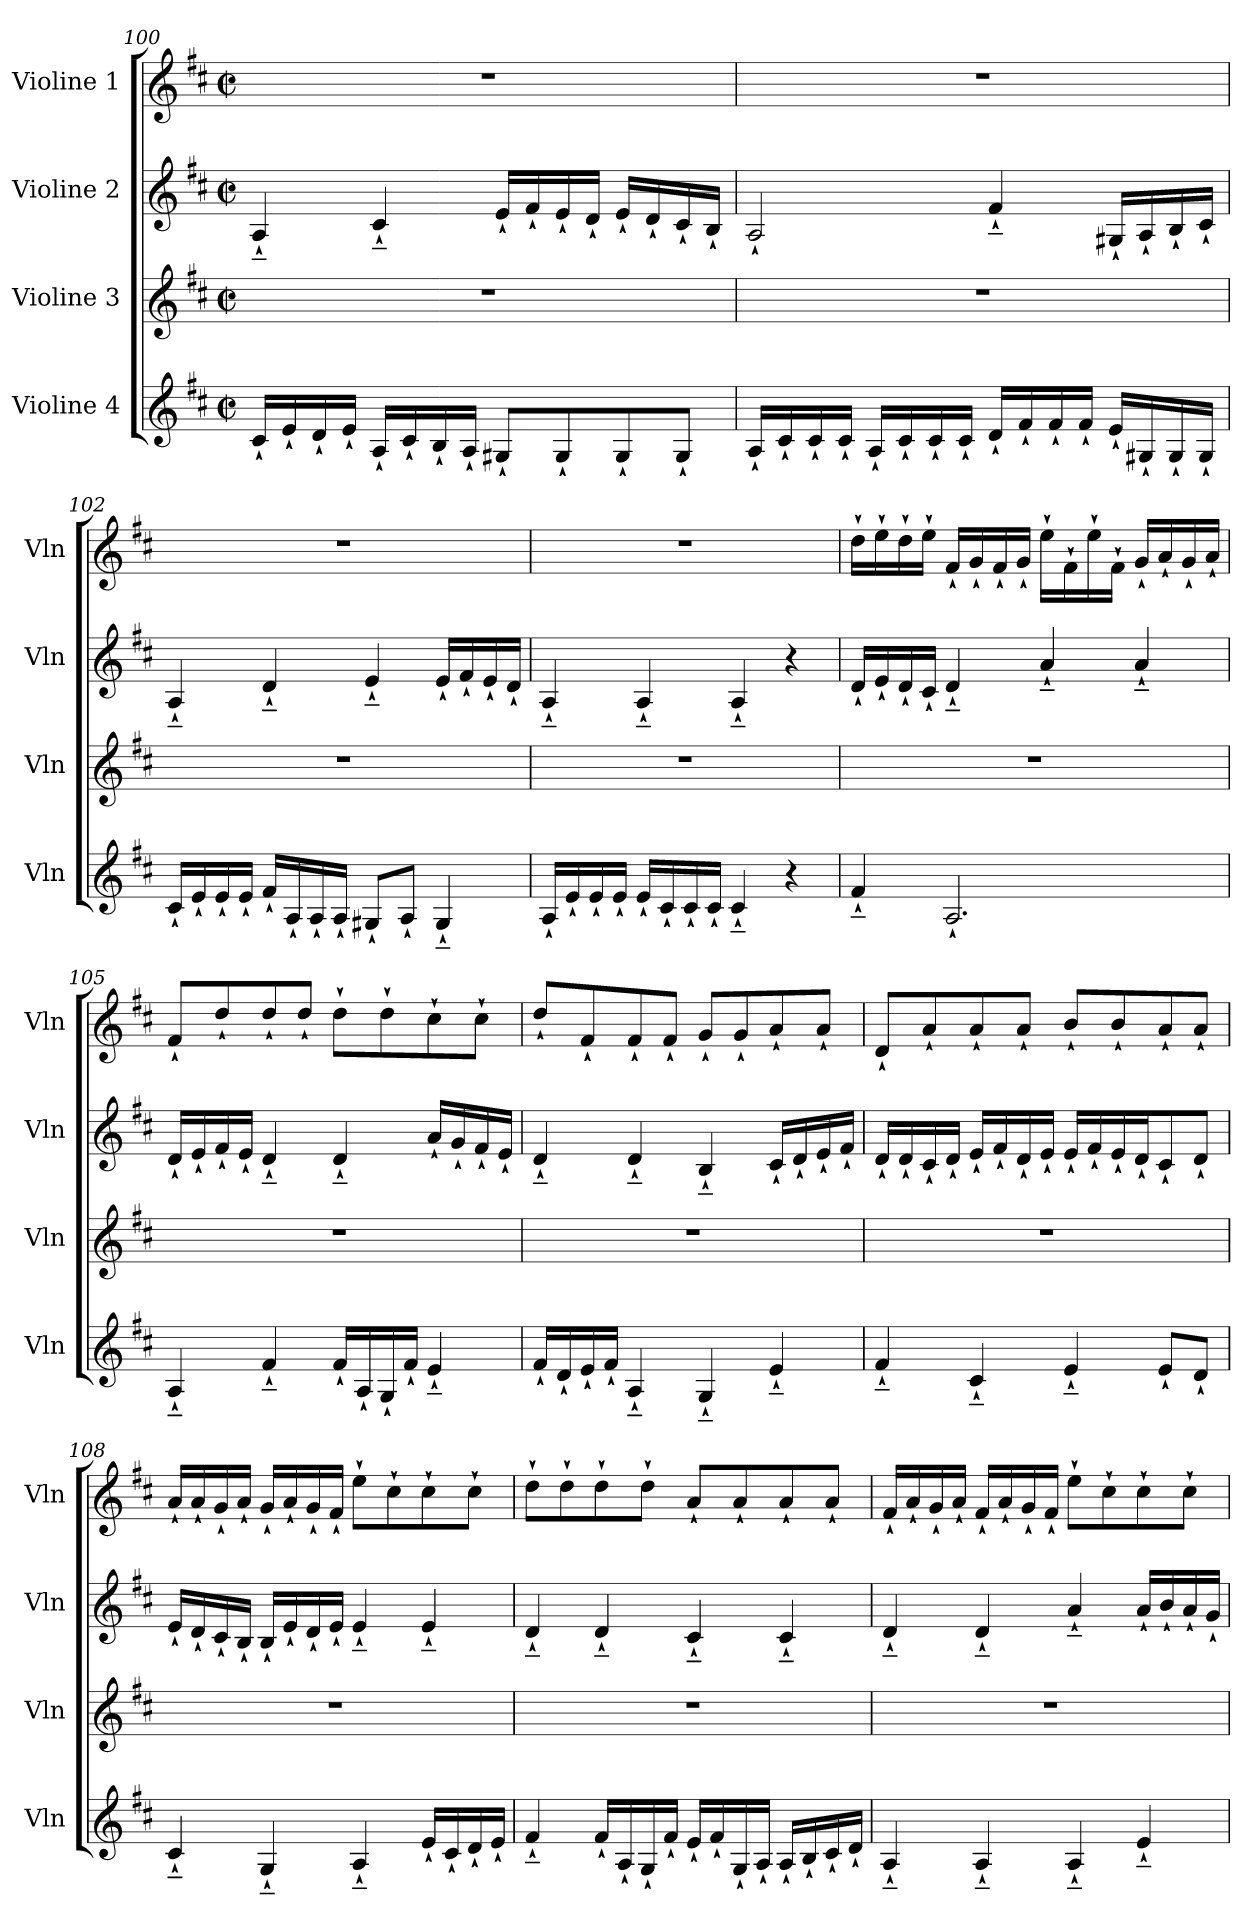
**kern	**kern	**kern	**kern
*part4	*part3	*part2	*part1
*staff4	*staff3	*staff2	*staff1
*I"Violine 4	*I"Violine 3	*I"Violine 2	*I"Violine 1
*I'Vln	*I'Vln	*I'Vln	*I'Vln
!!LO:PB:g=z
*clefG2	*clefG2	*clefG2	*clefG2
*k[f#c#]	*k[f#c#]	*k[f#c#]	*k[f#c#]
*D:	*D:	*D:	*D:
*M2/2	*M2/2	*M2/2	*M2/2
*met(c|)	*met(c|)	*met(c|)	*met(c|)
=100	=100	=100	=100
16c#`/LL	1r	4A~`/	1r
16e`/	.	.	.
16d`/	.	.	.
16e`/JJ	.	.	.
16A`/LL	.	4c#~`/	.
16c#`/	.	.	.
16B`/	.	.	.
16A`/JJ	.	.	.
8G#X`/L	.	16e`/LL	.
.	.	16f#`/	.
8G#`/	.	16e`/	.
.	.	16d`/JJ	.
8G#`/	.	16e`/LL	.
.	.	16d`/	.
8G#`/J	.	16c#`/	.
.	.	16B`/JJ	.
=101	=101	=101	=101
16A`/LL	1r	2A`/	1r
16c#`/	.	.	.
16c#`/	.	.	.
16c#`/JJ	.	.	.
16A`/LL	.	.	.
16c#`/	.	.	.
16c#`/	.	.	.
16c#`/JJ	.	.	.
16d`/LL	.	4f#~`/	.
16f#`/	.	.	.
16f#`/	.	.	.
16f#`/JJ	.	.	.
16e`/LL	.	16G#X`/LL	.
16G#X`/	.	16A`/	.
16G#`/	.	16B`/	.
16G#`/JJ	.	16c#`/JJ	.
!!LO:LB:g=z
=102	=102	=102	=102
16c#`/LL	1r	4A~`/	1r
16e`/	.	.	.
16e`/	.	.	.
16e`/JJ	.	.	.
16f#`/LL	.	4d~`/	.
16A`/	.	.	.
16A`/	.	.	.
16A`/JJ	.	.	.
8G#X`/L	.	4e~`/	.
8A`/J	.	.	.
4G#~`/	.	16e`/LL	.
.	.	16f#`/	.
.	.	16e`/	.
.	.	16d`/JJ	.
=103	=103	=103	=103
16A`/LL	1r	4A~`/	1r
16e`/	.	.	.
16e`/	.	.	.
16e`/JJ	.	.	.
16e`/LL	.	4A~`/	.
16c#`/	.	.	.
16c#`/	.	.	.
16c#`/JJ	.	.	.
4c#~`/	.	4A~`/	.
4r	.	4r	.
=104	=104	=104	=104
4f#~`/	1r	16d`/LL	16dd`\LL
.	.	16e`/	16ee`\
.	.	16d`/	16dd`\
.	.	16c#`/JJ	16ee`\JJ
2.A`/	.	4d~`/	16f#`/LL
.	.	.	16g`/
.	.	.	16f#`/
.	.	.	16g`/JJ
.	.	4a~`/	16ee`\LL
.	.	.	16f#`\
.	.	.	16ee`\
.	.	.	16f#`\JJ
.	.	4a~`/	16g`/LL
.	.	.	16a`/
.	.	.	16g`/
.	.	.	16a`/JJ
!!LO:LB:g=z
=105	=105	=105	=105
4A~`/	1r	16d`/LL	8f#`/L
.	.	16e`/	.
.	.	16f#`/	8dd`/
.	.	16e`/JJ	.
4f#~`/	.	4d~`/	8dd`/
.	.	.	8dd`/J
16f#`/LL	.	4d~`/	8dd`\L
16A`/	.	.	.
16G`/	.	.	8dd`\
16f#`/JJ	.	.	.
4e~`/	.	16a`/LL	8cc#`\
.	.	16g`/	.
.	.	16f#`/	8cc#`\J
.	.	16e`/JJ	.
=106	=106	=106	=106
16f#`/LL	1r	4d~`/	8dd`/L
16d`/	.	.	.
16e`/	.	.	8f#`/
16f#`/JJ	.	.	.
4A~`/	.	4d~`/	8f#`/
.	.	.	8f#`/J
4G~`/	.	4B~`/	8g`/L
.	.	.	8g`/
4e~`/	.	16c#`/LL	8a`/
.	.	16d`/	.
.	.	16e`/	8a`/J
.	.	16f#`/JJ	.
=107	=107	=107	=107
4f#~`/	1r	16d`/LL	8d`/L
.	.	16d`/	.
.	.	16c#`/	8a`/
.	.	16d`/JJ	.
4c#~`/	.	16e`/LL	8a`/
.	.	16f#`/	.
.	.	16d`/	8a`/J
.	.	16e`/JJ	.
4e~`/	.	16e`/LL	8b`/L
.	.	16f#`/	.
.	.	16e`/	8b`/
.	.	16d`/J	.
8e`/L	.	8c#`/	8a`/
8d`/J	.	8d`/J	8a`/J
!!LO:PB:g=z
=108	=108	=108	=108
4c#~`/	1r	16e`/LL	16a`/LL
.	.	16d`/	16a`/
.	.	16c#`/	16g`/
.	.	16B`/JJ	16a`/JJ
4G~`/	.	16B`/LL	16g`/LL
.	.	16e`/	16a`/
.	.	16d`/	16g`/
.	.	16e`/JJ	16f#`/JJ
4A~`/	.	4e~`/	8ee`\L
.	.	.	8cc#`\
16e`/LL	.	4e~`/	8cc#`\
16c#`/	.	.	.
16d`/	.	.	8cc#`\J
16e`/JJ	.	.	.
=109	=109	=109	=109
4f#~`/	1r	4d~`/	8dd`\L
.	.	.	8dd`\
16f#`/LL	.	4d~`/	8dd`\
16A`/	.	.	.
16G`/	.	.	8dd`\J
16f#`/JJ	.	.	.
16e`/LL	.	4c#~`/	8a`/L
16f#`/	.	.	.
16G`/	.	.	8a`/
16A`/JJ	.	.	.
16A`/LL	.	4c#~`/	8a`/
16B`/	.	.	.
16c#`/	.	.	8a`/J
16d`/JJ	.	.	.
=110	=110	=110	=110
4A~`/	1r	4d~`/	16f#`/LL
.	.	.	16a`/
.	.	.	16g`/
.	.	.	16a`/JJ
4A~`/	.	4d~`/	16f#`/LL
.	.	.	16a`/
.	.	.	16g`/
.	.	.	16f#`/JJ
4A~`/	.	4a~`/	8ee`\L
.	.	.	8cc#`\
4e~`/	.	16a`/LL	8cc#`\
.	.	16b`/	.
.	.	16a`/	8cc#`\J
.	.	16g`/JJ	.
=	=	=	=
*-	*-	*-	*-
